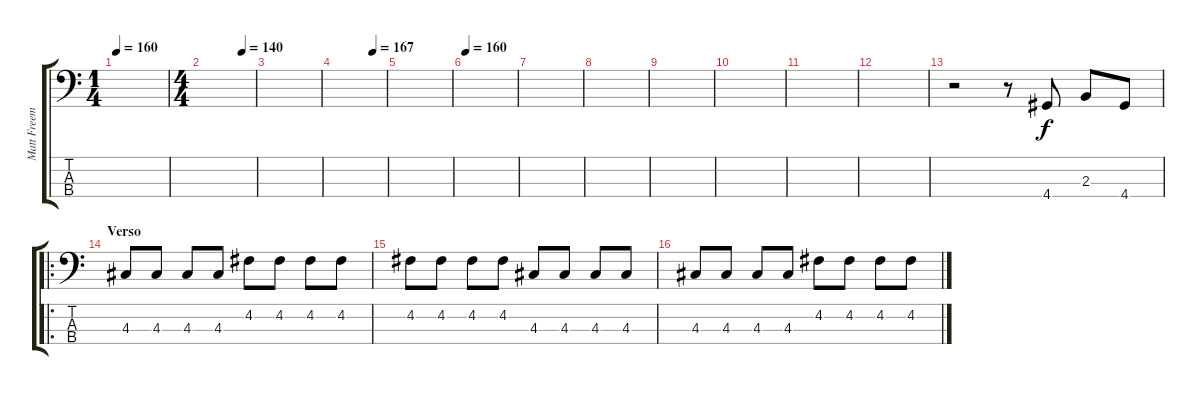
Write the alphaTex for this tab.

\track ("Matt Freeman" "Matt Freem") {instrument electricbasspick}
\staff {score tabs}
\tuning (G2 D2 A1 E1) {hide}
\ts (1 4)
\tempo 160
\tempo 130
\tempo 160
\clef f4
\ks c
|
\ts (4 4)
\tempo (140 0.75)
|
|
\tempo (167 0.75)
|
|
\tempo 160
|
|
|
|
|
|
|
r.2 r.8 4.4.8 2.3.8 4.4.8 |
\ro
\section ("" "Verso")
4.3.8 4.3.8 4.3.8 4.3.8 4.2.8 4.2.8 4.2.8 4.2.8 |
4.2.8 4.2.8 4.2.8 4.2.8 4.3.8 4.3.8 4.3.8 4.3.8 |
4.3.8 4.3.8 4.3.8 4.3.8 4.2.8 4.2.8 4.2.8 4.2.8
